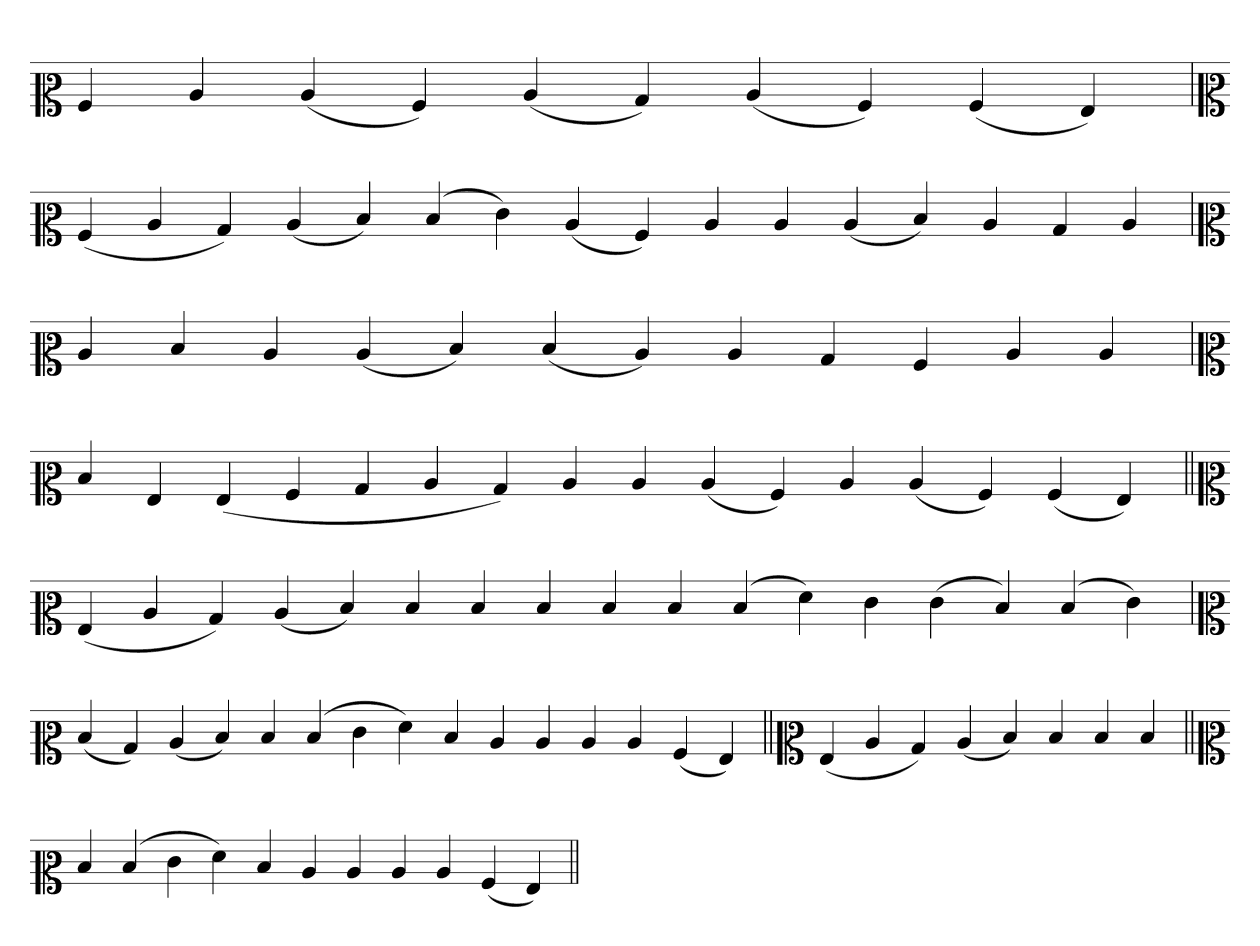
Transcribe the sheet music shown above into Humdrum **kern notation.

**kern
*part1
*staff1
*clefC2
=
4A
4c
(4c
4A)
(4c
4B)
(4c
4A)
(4A
4G)
=`
*clefC2
(4A
4c
4B)
(4c
4d)
(4d
4e)
(4c
4A)
4c
4c
(4c
4d)
4c
4B
4c
=
*clefC2
4c
4d
4c
(4c
4d)
(4d
4c)
4c
4B
4A
4c
4c
=`
*clefC2
4d
4G
(4G
4A
4B
4c
4B)
4c
4c
(4c
4A)
4c
(4c
4A)
(4A
4G)
=||
*clefC2
(4G
4c
4B)
(4c
4d)
4d
4d
4d
4d
4d
(4d
4f)
4e
(4e
4d)
(4d
4e)
=
*clefC2
(4d
4B)
(4c
4d)
4d
(4d
4e
4f)
4d
4c
4c
4c
4c
(4A
4G)
=||
*clefC2
(4G
4c
4B)
(4c
4d)
4d
4d
4d
=||
*clefC2
4d
(4d
4e
4f)
4d
4c
4c
4c
4c
(4A
4G)
=||
*-
